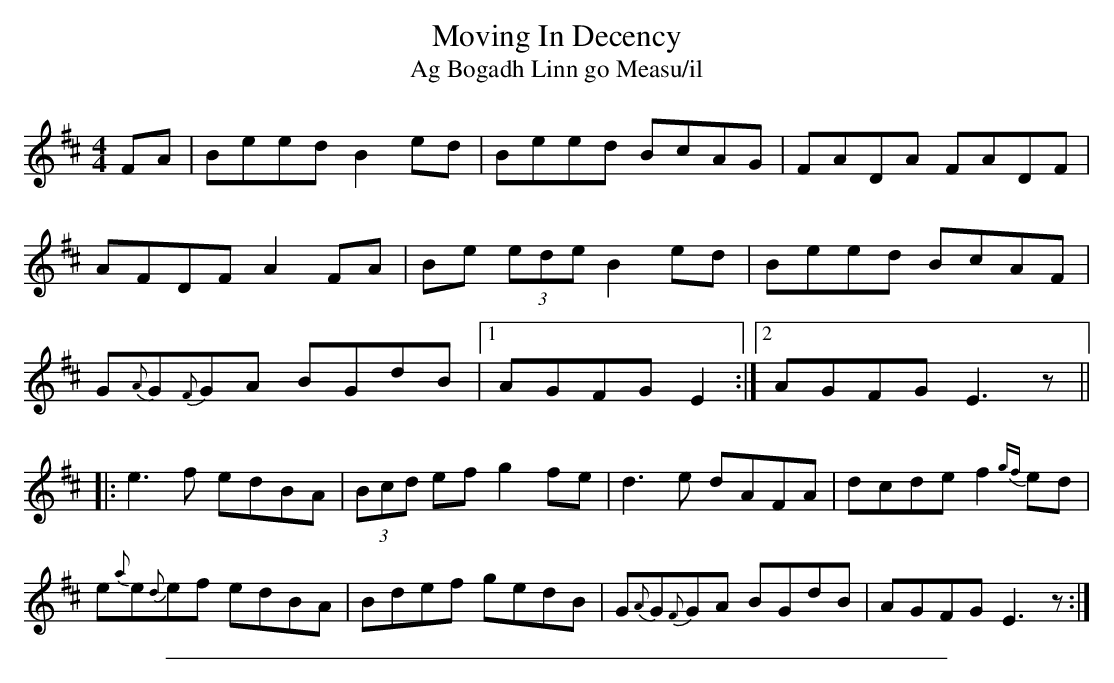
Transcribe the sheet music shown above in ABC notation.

X:1
T: Moving In Decency
T: Ag Bogadh Linn go Measu/il
M:4/4
L:1/8
K:Edor
FA \
| Beed B2 ed | Beed BcAG | FADA FADF | AFDF A2 FA \
| Be (3ede B2 ed | Beed BcAF | G{A}G{F}GA BGdB |1 AGFG E2 :|2 AGFG E3 z ||
|: e3 f edBA | (3Bcd ef g2 fe | d3 e dAFA | dcde f2 {gf}ed \
| e{a}e{d}ef edBA | Bdef gedB | G{A}G{F}GA BGdB | AGFG E3 z :|
